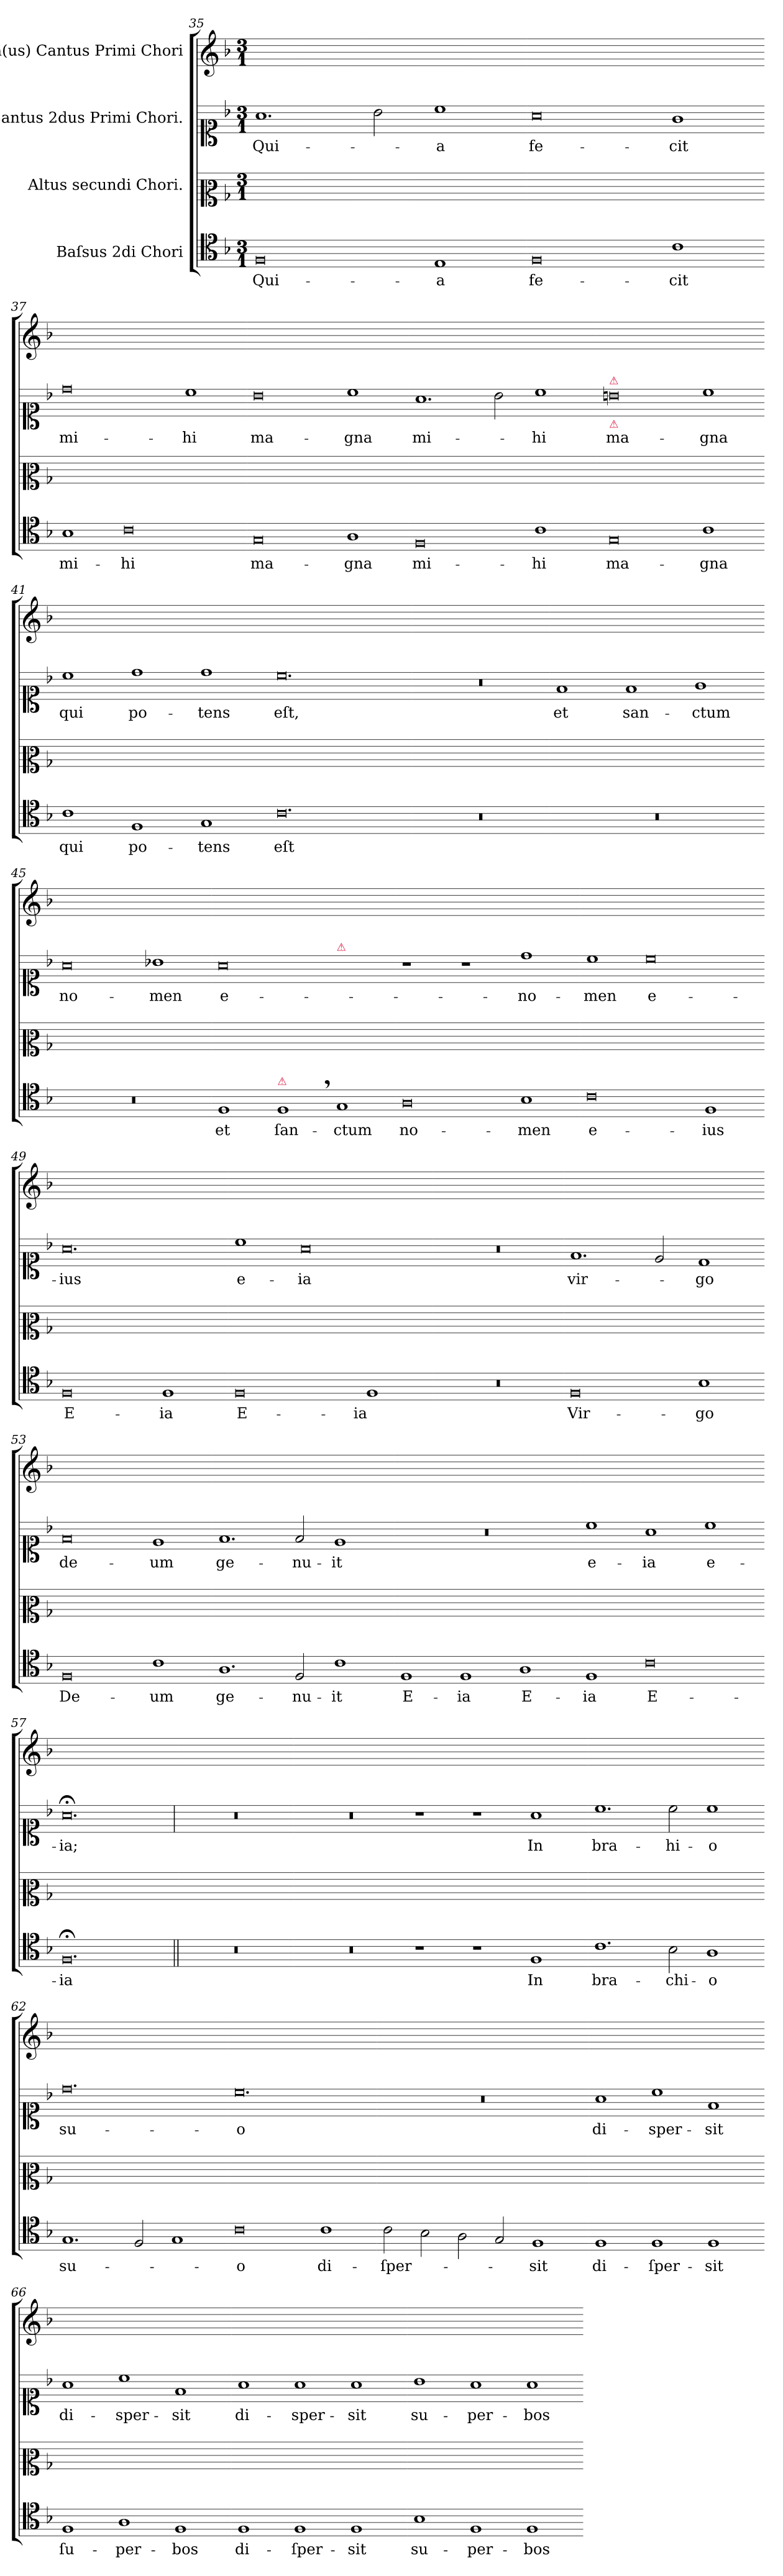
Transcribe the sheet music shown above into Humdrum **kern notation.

**kern	**text	**kern	**kern	**text	**kern
*part4	*part4	*part3	*part2	*part2	*part1
*staff4	*staff4	*staff3	*staff2	*staff2	*staff1
*I"Baſsus 2di Chori	*	*I"Altus secundi Chori.	*I"Cantus 2dus Primi Chori.	*	*I"1m(us) Cantus Primi Chori
*clefC4	*	*clefC2	*clefC1	*	*clefG2
*k[b-]	*	*k[b-]	*k[b-]	*	*k[b-]
*F:	*	*F:	*F:	*	*F:
*M3/1	*	*M3/1	*M3/1	*	*M3/1
=35	=35	=35	=35	=35	=35
0F	Qui-	0.ryy	1.a	Qui-	0.ryy
.	.	.	2b-\	.	.
1E	-a	.	1cc	-a	.
=36-	=36-	=36-	=36-	=36-	=36-
0F	fe-	0.ryy	0a	fe-	0.ryy
1c	-cit	.	1g	-cit	.
=37-	=37-	=37-	=37-	=37-	=37-
1B-	mi-	0.ryy	0dd	mi-	0.ryy
0c	-hi	.	.	.	.
.	.	.	1cc	-hi	.
=38-	=38-	=38-	=38-	=38-	=38-
0G	ma-	0.ryy	0b-	ma-	0.ryy
1A	-gna	.	1cc	-gna	.
=39-	=39-	=39-	=39-	=39-	=39-
0F	mi-	0.ryy	1.a	mi-	0.ryy
.	.	.	2b-\	.	.
1c	-hi	.	1cc	-hi	.
=40-	=40-	=40-	=40-	=40-	=40-
!	!	!	!LO:TX:a:color=crimson:t=⚠	!	!
!	!	!	!LO:TX:b:color=crimson:t=⚠	!	!
0G	ma-	0.ryy	0bn	ma-	0.ryy
1c	-gna	.	1cc	-gna	.
=41-	=41-	=41-	=41-	=41-	=41-
1c	qui	0.ryy	1cc	qui	0.ryy
1F	po-	.	1dd	po-	.
1G	-tens	.	1dd	-tens	.
=42-	=42-	=42-	=42-	=42-	=42-
0.c	eſt	0.ryy	0.cc	eſt,	0.ryy
=43-	=43-	=43-	=43-	=43-	=43-
0.r	.	0.ryy	0.r	.	0.ryy
=44-	=44-	=44-	=44-	=44-	=44-
0.r	.	0.ryy	1f	et	0.ryy
.	.	.	1f	san-	.
.	.	.	1g	-ctum	.
=45-	=45-	=45-	=45-	=45-	=45-
0.r	.	0.ryy	0a	no-	0.ryy
.	.	.	1b-X	-men	.
=46-	=46-	=46-	=46-	=46-	=46-
1F	et	0.ryy	0a	e-	0.ryy
!LO:TX:a:color=crimson:t=⚠	!	!	!	!	!
1F,<	ſan-	.	.	.	.
!	!	!	!LO:TX:a:color=crimson:t=⚠	!	!
1G	-ctum	.	1eyy	-ius	.
=47-	=47-	=47-	=47-	=47-	=47-
0A	no-	0.ryy	1r	.	0.ryy
.	.	.	1r	.	.
1B-	-men	.	1dd	no-	.
=48-	=48-	=48-	=48-	=48-	=48-
0c	e-	0.ryy	1cc	-men	0.ryy
.	.	.	0cc	e-	.
1F	-ius	.	.	.	.
=49-	=49-	=49-	=49-	=49-	=49-
0F	E-	0.ryy	0.a	-ius	0.ryy
1F	-ia	.	.	.	.
=50-	=50-	=50-	=50-	=50-	=50-
0F	E-	0.ryy	1cc	e-	0.ryy
.	.	.	0a	-ia	.
1F	-ia	.	.	.	.
=51-	=51-	=51-	=51-	=51-	=51-
0.r	.	0.ryy	0.r	.	0.ryy
=52-	=52-	=52-	=52-	=52-	=52-
0F	Vir-	0.ryy	1.f	vir-	0.ryy
.	.	.	2e/	.	.
1B-	-go	.	1d	-go	.
=53-	=53-	=53-	=53-	=53-	=53-
0F	De-	0.ryy	0f	de-	0.ryy
1c	-um	.	1e	-um	.
=54-	=54-	=54-	=54-	=54-	=54-
1.A	ge-	0.ryy	1.f	ge-	0.ryy
2F/	-nu-	.	2f/	-nu-	.
1c	-it	.	1e	-it	.
=55-	=55-	=55-	=55-	=55-	=55-
1F	E-	0.ryy	0.r	.	0.ryy
1F	-ia	.	.	.	.
1A	E-	.	.	.	.
=56-	=56-	=56-	=56-	=56-	=56-
1F	-ia	0.ryy	1cc	e-	0.ryy
0c	E-	.	1a	-ia	.
.	.	.	1cc	e-	.
=57-	=57-	=57-	=57-	=57-	=57-
0.F;<;	-ia	0.ryy	0.a;<;	-ia;	0.ryy
=58||	=58	=58	=58	=58	=58
0.r	.	0.ryy	0.r	.	0.ryy
=59-	=59-	=59-	=59-	=59-	=59-
0.r	.	0.ryy	0.r	.	0.ryy
=60-	=60-	=60-	=60-	=60-	=60-
1r	.	0.ryy	1r	.	0.ryy
1r	.	.	1r	.	.
1F	In	.	1a	In	.
=61-	=61-	=61-	=61-	=61-	=61-
1.c	bra-	0.ryy	1.cc	bra-	0.ryy
2B-\	-chi-	.	2cc\	-hi-	.
1A	-o	.	1cc	-o	.
=62-	=62-	=62-	=62-	=62-	=62-
1.G	su-	0.ryy	0.dd	su-	0.ryy
2F/	.	.	.	.	.
1G	.	.	.	.	.
=63-	=63-	=63-	=63-	=63-	=63-
0c	-o	0.ryy	0.cc	-o	0.ryy
1c	di-	.	.	.	.
=64-	=64-	=64-	=64-	=64-	=64-
2c\	-ſper-	0.ryy	0.r	.	0.ryy
2B-\	.	.	.	.	.
2A\	.	.	.	.	.
2G/	.	.	.	.	.
1F	-sit	.	.	.	.
=65-	=65-	=65-	=65-	=65-	=65-
1F	di-	0.ryy	1a	di-	0.ryy
1F	-ſper-	.	1cc	-sper-	.
1F	-sit	.	1f	-sit	.
=66-	=66-	=66-	=66-	=66-	=66-
1F	ſu-	0.ryy	1a	di-	0.ryy
1A	-per-	.	1cc	-sper-	.
1F	-bos	.	1f	-sit	.
=67-	=67-	=67-	=67-	=67-	=67-
1F	di-	0.ryy	1a	di-	0.ryy
1F	-ſper-	.	1a	-sper-	.
1F	-sit	.	1a	-sit	.
=68-	=68-	=68-	=68-	=68-	=68-
1B-	su-	0.ryy	1b-	su-	0.ryy
1F	-per-	.	1a	-per-	.
1F	-bos	.	1a	-bos	.
=-	=-	=-	=-	=-	=-
*-	*-	*-	*-	*-	*-
